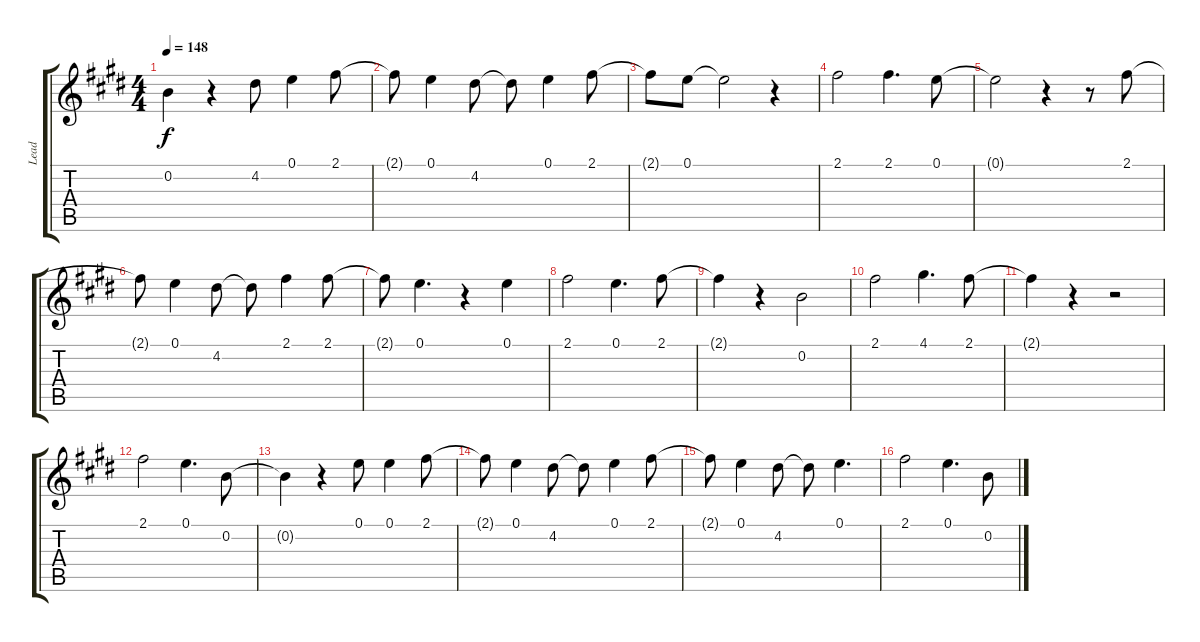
\track ("Lead" "Lead") {instrument overdrivenguitar}
\staff {score tabs}
\tuning (E4 B3 G3 D3 A2 E2) {hide}
\ts (4 4)
\tempo 148
\clef g2
\ks e
0.2{t}.4{dy f} r.4 4.2.8 0.1.4 2.1.8 |
2.1{t}.8 0.1.4 4.2.8 4.2{t}.8 0.1.4 2.1.8 |
2.1{t}.8 0.1.8 0.1{t}.2 r.4 |
2.1.2 2.1.4{d} 0.1.8 |
0.1{t}.2 r.4 r.8 2.1.8 |
2.1{t}.8 0.1.4 4.2.8 4.2{t}.8 2.1.4 2.1.8 |
2.1{t}.8 0.1.4{d} r.4 0.1.4 |
2.1.2 0.1.4{d} 2.1.8 |
2.1{t}.4 r.4 0.2.2 |
2.1.2 4.1.4{d} 2.1.8 |
2.1{t}.4 r.4 r.2 |
2.1.2 0.1.4{d} 0.2.8 |
0.2{t}.4 r.4 0.1.8 0.1.4 2.1.8 |
2.1{t}.8 0.1.4 4.2.8 4.2{t}.8 0.1.4 2.1.8 |
2.1{t}.8 0.1.4 4.2.8 4.2{t}.8 0.1.4{d} |
2.1.2 0.1.4{d} 0.2.8
